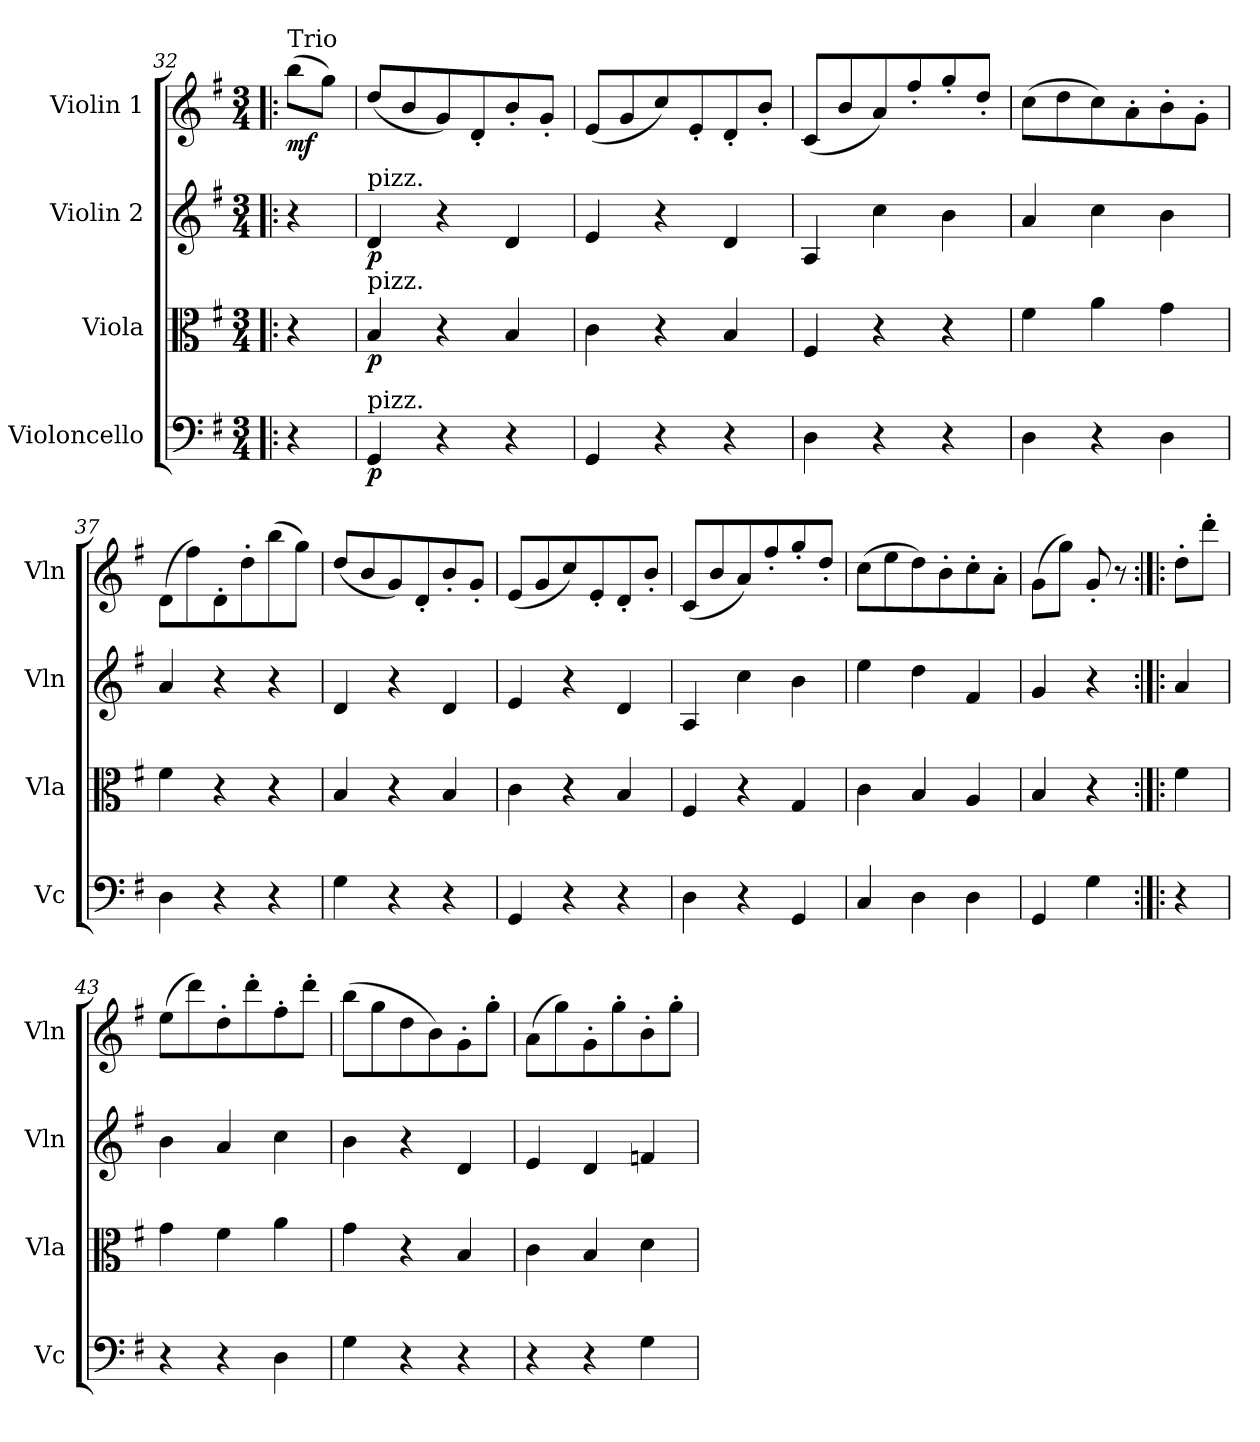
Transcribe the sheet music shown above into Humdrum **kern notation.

**kern	**dynam	**kern	**dynam	**kern	**dynam	**kern	**dynam
*part4	*part4	*part3	*part3	*part2	*part2	*part1	*part1
*staff4	*staff4	*staff3	*staff3	*staff2	*staff2	*staff1	*staff1
*I"Violoncello	*	*I"Viola	*	*I"Violin 2	*	*I"Violin 1	*
*I'Vc	*	*I'Vla	*	*I'Vln	*	*I'Vln	*
!!LO:LB:g=z
*clefF4	*	*clefC3	*	*clefG2	*	*clefG2	*
*k[f#]	*	*k[f#]	*	*k[f#]	*	*k[f#]	*
*M3/4	*	*M3/4	*	*M3/4	*	*M3/4	*
=32!|:	=32!|:	=32!|:	=32!|:	=32!|:	=32!|:	=32!|:	=32!|:
!	!	!	!	!	!	!LO:TX:a:t=Trio	!
!	!	!	!	!	!	!	!LO:DY:b
4r	.	4r	.	4r	.	(8bb\L	mf
.	.	.	.	.	.	8gg\J)	.
=33	=33	=33	=33	=33	=33	=33	=33
!	!	!	!	!LO:TX:a:t=pizz.	!	!	!
!	!	!LO:TX:a:t=pizz.	!	!	!	!	!
!LO:TX:a:t=pizz.	!	!	!	!	!	!	!
!	!LO:DY:b	!	!LO:DY:b	!	!LO:DY:b	!	!
4GG/	p	4B/	p	4d/	p	(8dd/L	.
.	.	.	.	.	.	8b/	.
4r	.	4r	.	4r	.	8g/)	.
.	.	.	.	.	.	8d'/	.
4r	.	4B/	.	4d/	.	8b'/	.
.	.	.	.	.	.	8g'/J	.
=34	=34	=34	=34	=34	=34	=34	=34
4GG/	.	4c\	.	4e/	.	(8e/L	.
.	.	.	.	.	.	8g/	.
4r	.	4r	.	4r	.	8cc/)	.
.	.	.	.	.	.	8e'/	.
4r	.	4B/	.	4d/	.	8d'/	.
.	.	.	.	.	.	8b'/J	.
=35	=35	=35	=35	=35	=35	=35	=35
4D\	.	4F#/	.	4A/	.	(8c/L	.
.	.	.	.	.	.	8b/	.
4r	.	4r	.	4cc\	.	8a/)	.
.	.	.	.	.	.	8ff#'/	.
4r	.	4r	.	4b\	.	8gg'/	.
.	.	.	.	.	.	8dd'/J	.
=36	=36	=36	=36	=36	=36	=36	=36
4D\	.	4f#\	.	4a/	.	(8cc\L	.
.	.	.	.	.	.	8dd\	.
4r	.	4a\	.	4cc\	.	8cc\)	.
.	.	.	.	.	.	8a'\	.
4D\	.	4g\	.	4b\	.	8b'\	.
.	.	.	.	.	.	8g'\J	.
!!LO:LB:g=z
=37	=37	=37	=37	=37	=37	=37	=37
4D\	.	4f#\	.	4a/	.	(8d\L	.
.	.	.	.	.	.	8ff#\)	.
4r	.	4r	.	4r	.	8d'\	.
.	.	.	.	.	.	8dd'\	.
4r	.	4r	.	4r	.	(8bb\	.
.	.	.	.	.	.	8gg\J)	.
=38	=38	=38	=38	=38	=38	=38	=38
4G\	.	4B/	.	4d/	.	(8dd/L	.
.	.	.	.	.	.	8b/	.
4r	.	4r	.	4r	.	8g/)	.
.	.	.	.	.	.	8d'/	.
4r	.	4B/	.	4d/	.	8b'/	.
.	.	.	.	.	.	8g'/J	.
!!LO:LB:g=z
=39	=39	=39	=39	=39	=39	=39	=39
4GG/	.	4c\	.	4e/	.	(8e/L	.
.	.	.	.	.	.	8g/	.
4r	.	4r	.	4r	.	8cc/)	.
.	.	.	.	.	.	8e'/	.
4r	.	4B/	.	4d/	.	8d'/	.
.	.	.	.	.	.	8b'/J	.
=40	=40	=40	=40	=40	=40	=40	=40
4D\	.	4F#/	.	4A/	.	(8c/L	.
.	.	.	.	.	.	8b/	.
4r	.	4r	.	4cc\	.	8a/)	.
.	.	.	.	.	.	8ff#'/	.
4GG/	.	4G/	.	4b\	.	8gg'/	.
.	.	.	.	.	.	8dd'/J	.
=41	=41	=41	=41	=41	=41	=41	=41
4C/	.	4c\	.	4ee\	.	(8cc\L	.
.	.	.	.	.	.	8ee\	.
4D\	.	4B/	.	4dd\	.	8dd\)	.
.	.	.	.	.	.	8b'\	.
4D\	.	4A/	.	4f#/	.	8cc'\	.
.	.	.	.	.	.	8a'\J	.
=41X3	=41X3	=41X3	=41X3	=41X3	=41X3	=41X3	=41X3
4GG/	.	4B/	.	4g/	.	(8g\L	.
.	.	.	.	.	.	8gg\J)	.
4G\	.	4r	.	4r	.	8g'/	.
.	.	.	.	.	.	8r	.
=42:|!|:	=42:|!|:	=42:|!|:	=42:|!|:	=42:|!|:	=42:|!|:	=42:|!|:	=42:|!|:
4r	.	4f#\	.	4a/	.	8dd'\L	.
.	.	.	.	.	.	8ddd'\J	.
!!LO:PB:g=z
=43	=43	=43	=43	=43	=43	=43	=43
4r	.	4g\	.	4b\	.	(8ee\L	.
.	.	.	.	.	.	8ddd\)	.
4r	.	4f#\	.	4a/	.	8dd'\	.
.	.	.	.	.	.	8ddd'\	.
4D\	.	4a\	.	4cc\	.	8ff#'\	.
.	.	.	.	.	.	8ddd'\J	.
=44	=44	=44	=44	=44	=44	=44	=44
4G\	.	4g\	.	4b\	.	(8bb\L	.
.	.	.	.	.	.	8gg\	.
4r	.	4r	.	4r	.	8dd\	.
.	.	.	.	.	.	8b\)	.
4r	.	4B/	.	4d/	.	8g'\	.
.	.	.	.	.	.	8gg'\J	.
=45	=45	=45	=45	=45	=45	=45	=45
4r	.	4c\	.	4e/	.	(8a\L	.
.	.	.	.	.	.	8gg\)	.
4r	.	4B/	.	4d/	.	8g'\	.
.	.	.	.	.	.	8gg'\	.
4G\	.	4d\	.	4fn/	.	8b'\	.
.	.	.	.	.	.	8gg'\J	.
=	=	=	=	=	=	=	=
*-	*-	*-	*-	*-	*-	*-	*-
